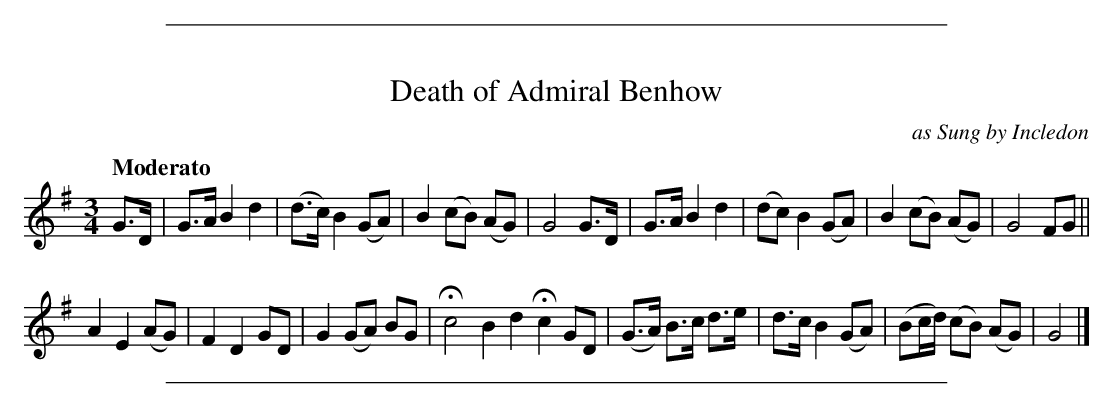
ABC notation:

X:1
T: Death of Admiral Benhow
O: as Sung by Incledon
Q: "Moderato"
M: 3/4
L: 1/8
K: G
G>D |\
G>A B2 d2 | (d>c) B2 (GA) | B2 (cB) (AG) | G4 G>D |\
G>A B2 d2 | (dc)  B2 (GA) | B2 (cB) (AG) | G4 FG ||
A2 E2 (AG) | F2 D2 GD | G2 (GA) BG | Hc4 B2d2Hc2 GD |\
(G>A) B>c d>e | d>c B2 (GA) | (Bc/d/) (cB) (AG) | G4 |]
